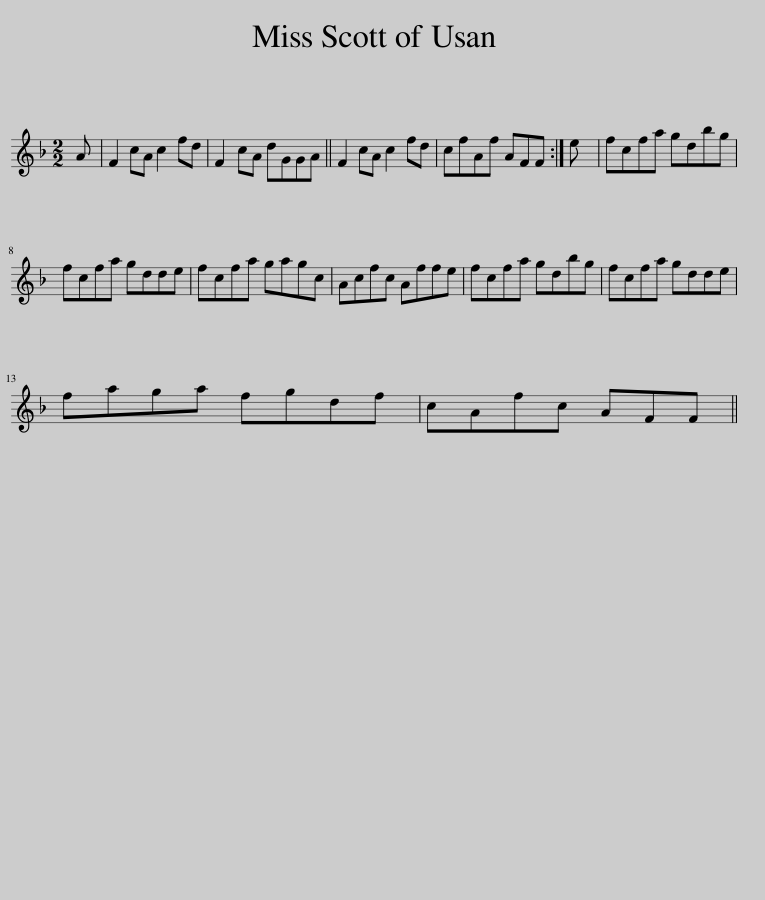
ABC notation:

X:1
L:1/8
M:2/2
I:linebreak $
K:F
V:1 treble
V:1
 A | F2 cA c2 fd | F2 cA dGGA || F2 cA c2 fd | cfAf AFF :| %5
 e | fcfa gdbg |$ fcfa gdde | fcfa gagc | Acfc Affe | %10
 fcfa gdbg | fcfa gdde |$ faga fgdf | cAfc AFF || %14
